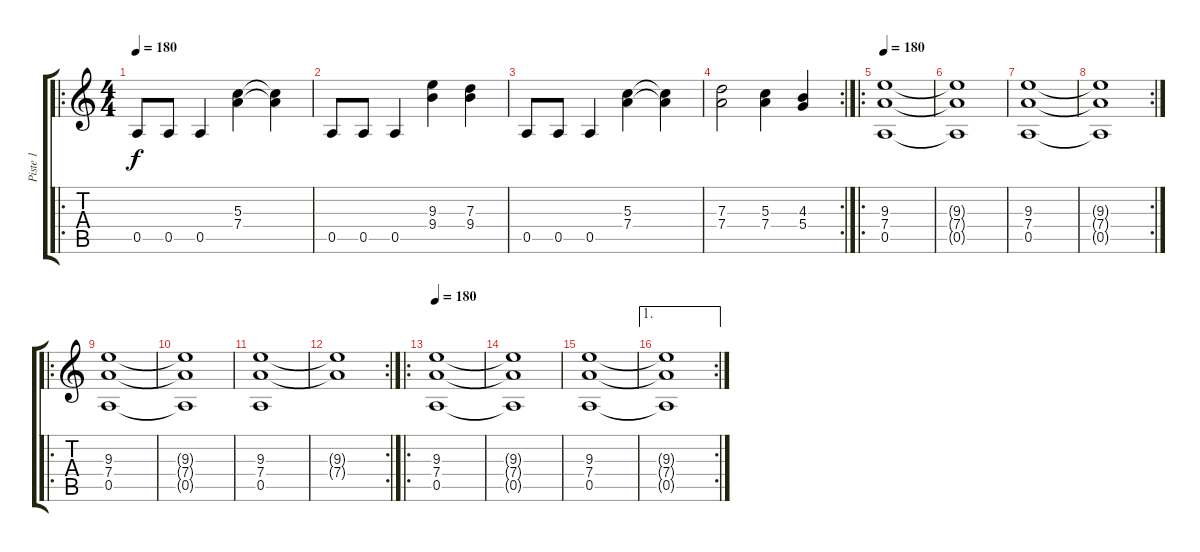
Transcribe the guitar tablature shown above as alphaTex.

\track ("Piste 1" "Piste 1") {instrument electricguitarclean}
\staff {score tabs}
\tuning (E4 B3 G3 D3 A2 E2) {hide}
\ro
\ts (4 4)
\tempo 180
\clef g2
\ks c
0.5.8{dy f} 0.5.8 0.5.4 (5.3 7.4).4 (5.3{t} 7.4{t}).4 |
0.5.8 0.5.8 0.5.4 (9.3 9.4).4 (7.3 9.4).4 |
0.5.8 0.5.8 0.5.4 (5.3 7.4).4 (5.3{t} 7.4{t}).4 |
\rc 2
(7.3 7.4).2 (5.3 7.4).4 (4.3 5.4).4 |
\ro
\tempo 180
(9.3 7.4 0.5).1{instrument distortionguitar} |
(9.3{t} 7.4{t} 0.5{t}).1 |
(9.3 7.4 0.5).1 |
\rc 2
(9.3{t} 7.4{t} 0.5{t}).1 |
\ro
(9.3 7.4 0.5).1 |
(9.3{t} 7.4{t} 0.5{t}).1 |
(9.3 7.4 0.5).1 |
\rc 2
(9.3{t} 7.4{t}).1 |
\ro
\tempo 180
(9.3 7.4 0.5).1{instrument distortionguitar} |
(9.3{t} 7.4{t} 0.5{t}).1 |
(9.3 7.4 0.5).1 |
\ae 1
\rc 2
(9.3{t} 7.4{t} 0.5{t}).1
